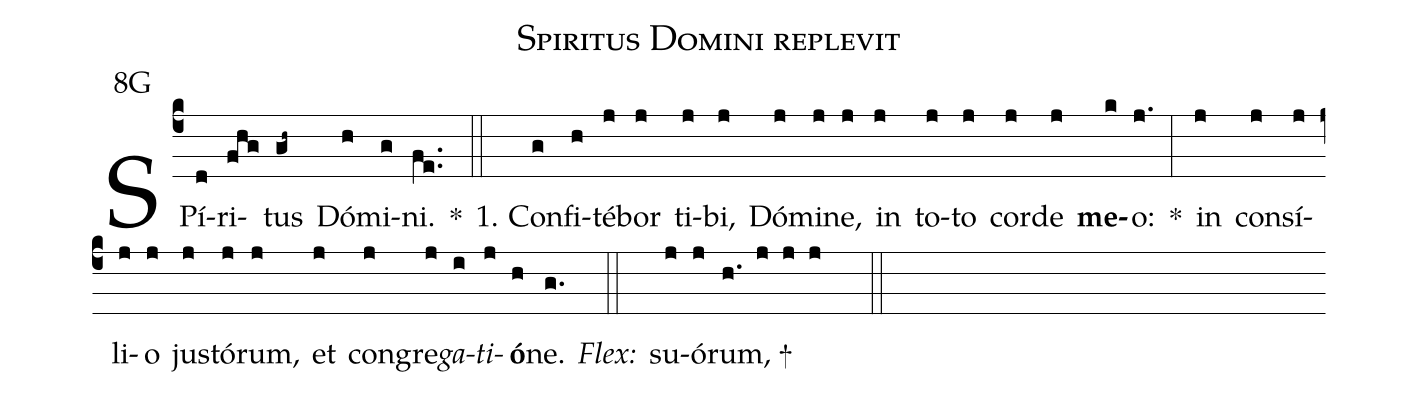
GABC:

name:Spiritus Domini replevit;
office-part:Antiphona;
mode:8;
annotation:8G;
%%
(c4) SPí(d)ri(fhg)tus(gh~) Dó(h)mi(g)ni.(fe..) *(::) 1. Con(g)fi(h)té(j)bor(j) ti(j)bi,(j) Dó(j)mi(j)ne,(j) in(j) to(j)to(j) cor(j)de(j) <b>me</b>(k)o:(j.) *(:) in(j) con(j)sí(j)li(j)o(j) jus(j)tó(j)rum,(j) et(j) con(j)gre(j)<i>ga</i>(i)<i>ti</i>(j)<b>ó</b>(h)ne.(g.)
<i>Flex:</i>(::)  su(j)ó(j)rum, +(h. j j j  ::)
